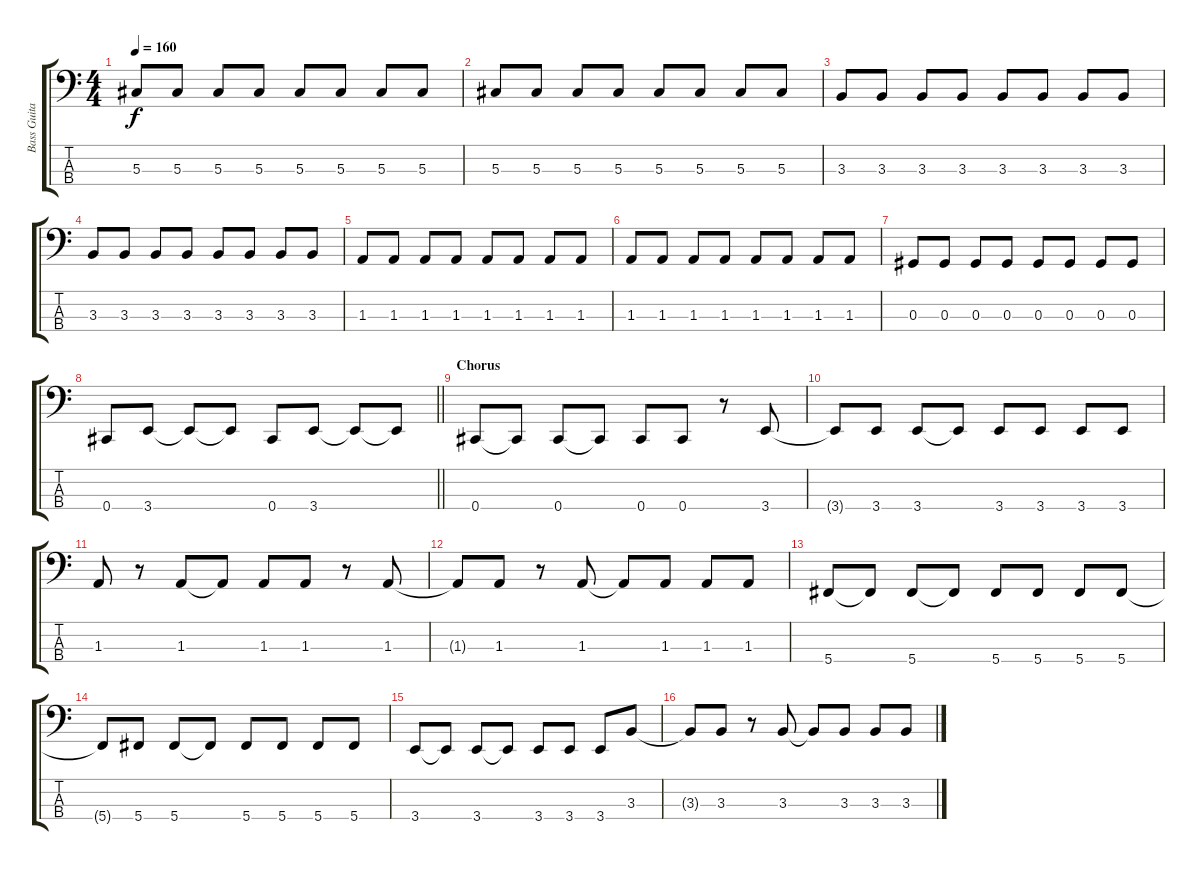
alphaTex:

\track ("Bass Guitar" "Bass Guita") {instrument electricbassfinger}
\staff {score tabs}
\tuning (Gb2 Db2 Ab1 Db1) {hide}
\ts (4 4)
\tempo 160
\clef f4
\ks c
5.3.8{dy f} 5.3.8 5.3.8 5.3.8 5.3.8 5.3.8 5.3.8 5.3.8 |
5.3.8 5.3.8 5.3.8 5.3.8 5.3.8 5.3.8 5.3.8 5.3.8 |
3.3.8 3.3.8 3.3.8 3.3.8 3.3.8 3.3.8 3.3.8 3.3.8 |
3.3.8 3.3.8 3.3.8 3.3.8 3.3.8 3.3.8 3.3.8 3.3.8 |
1.3.8 1.3.8 1.3.8 1.3.8 1.3.8 1.3.8 1.3.8 1.3.8 |
1.3.8 1.3.8 1.3.8 1.3.8 1.3.8 1.3.8 1.3.8 1.3.8 |
0.3.8 0.3.8 0.3.8 0.3.8 0.3.8 0.3.8 0.3.8 0.3.8 |
\barLineRight lightlight
0.4.8 3.4.8 3.4{t}.8 3.4{t}.8 0.4.8 3.4.8 3.4{t}.8 3.4{t}.8 |
\section ("" "Chorus")
0.4.8 0.4{t}.8 0.4.8 0.4{t}.8 0.4.8 0.4.8 r.8 3.4.8 |
3.4{t}.8 3.4.8 3.4.8 3.4{t}.8 3.4.8 3.4.8 3.4.8 3.4.8 |
1.3.8 r.8 1.3.8 1.3{t}.8 1.3.8 1.3.8 r.8 1.3.8 |
1.3{t}.8 1.3.8 r.8 1.3.8 1.3{t}.8 1.3.8 1.3.8 1.3.8 |
5.4.8 5.4{t}.8 5.4.8 5.4{t}.8 5.4.8 5.4.8 5.4.8 5.4.8 |
5.4{t}.8 5.4.8 5.4.8 5.4{t}.8 5.4.8 5.4.8 5.4.8 5.4.8 |
3.4.8 3.4{t}.8 3.4.8 3.4{t}.8 3.4.8 3.4.8 3.4.8 3.3.8 |
3.3{t}.8 3.3.8 r.8 3.3.8 3.3{t}.8 3.3.8 3.3.8 3.3.8
